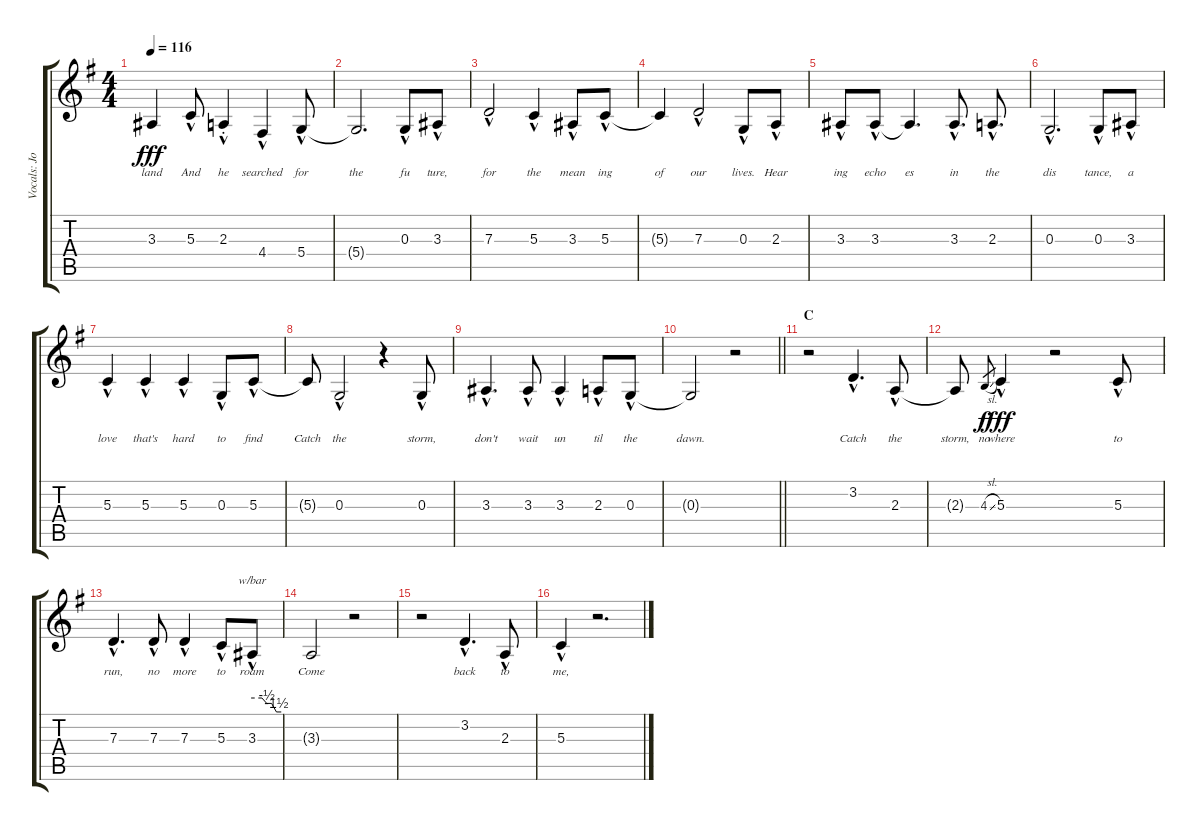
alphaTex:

\track ("Vocals: Johnny" "Vocals: Jo") {instrument lead2sawtooth}
\staff {score tabs}
\tuning (E4 B3 G3 D3 A2 E2) {hide}
\ts (4 4)
\tempo 116
\clef g2
\ks g
3.3{t}.4{lyrics (0 "land") lyrics (1 "") lyrics (2 "") lyrics (3 "") lyrics (4 "") dy fff} 5.3{hac}.8{lyrics (0 "And") lyrics (1 "") lyrics (2 "") lyrics (3 "") lyrics (4 "")} 2.3{hac st}.4{lyrics (0 "he") lyrics (1 "") lyrics (2 "") lyrics (3 "") lyrics (4 "")} 4.4{hac}.4{lyrics (0 "searched") lyrics (1 "") lyrics (2 "") lyrics (3 "") lyrics (4 "")} 5.4{hac}.8{lyrics (0 "for") lyrics (1 "") lyrics (2 "") lyrics (3 "") lyrics (4 "")} |
5.4{t}.2{d lyrics (0 "the") lyrics (1 "") lyrics (2 "") lyrics (3 "") lyrics (4 "")} 0.3{hac}.8{lyrics (0 "fu") lyrics (1 "") lyrics (2 "") lyrics (3 "") lyrics (4 "")} 3.3{hac}.8{lyrics (0 "ture,") lyrics (1 "") lyrics (2 "") lyrics (3 "") lyrics (4 "")} |
7.3{hac}.2{lyrics (0 "for") lyrics (1 "") lyrics (2 "") lyrics (3 "") lyrics (4 "")} 5.3{hac}.4{lyrics (0 "the") lyrics (1 "") lyrics (2 "") lyrics (3 "") lyrics (4 "")} 3.3{hac}.8{lyrics (0 "mean") lyrics (1 "") lyrics (2 "") lyrics (3 "") lyrics (4 "")} 5.3{hac}.8{lyrics (0 "ing") lyrics (1 "") lyrics (2 "") lyrics (3 "") lyrics (4 "")} |
5.3{t}.4{lyrics (0 "of") lyrics (1 "") lyrics (2 "") lyrics (3 "") lyrics (4 "")} 7.3{hac}.2{lyrics (0 "our") lyrics (1 "") lyrics (2 "") lyrics (3 "") lyrics (4 "")} 0.3{hac}.8{lyrics (0 "lives.") lyrics (1 "") lyrics (2 "") lyrics (3 "") lyrics (4 "")} 2.3{hac}.8{lyrics (0 "Hear") lyrics (1 "") lyrics (2 "") lyrics (3 "") lyrics (4 "")} |
3.3{hac}.8{lyrics (0 "ing") lyrics (1 "") lyrics (2 "") lyrics (3 "") lyrics (4 "")} 3.3{hac}.8{lyrics (0 "echo") lyrics (1 "") lyrics (2 "") lyrics (3 "") lyrics (4 "")} 3.3{t}.4{d lyrics (0 "es") lyrics (1 "") lyrics (2 "") lyrics (3 "") lyrics (4 "")} 3.3{hac}.8{d lyrics (0 "in") lyrics (1 "") lyrics (2 "") lyrics (3 "") lyrics (4 "")} 2.3{hac}.8{d lyrics (0 "the") lyrics (1 "") lyrics (2 "") lyrics (3 "") lyrics (4 "")} |
0.3{hac}.2{d lyrics (0 "dis") lyrics (1 "") lyrics (2 "") lyrics (3 "") lyrics (4 "")} 0.3{hac}.8{lyrics (0 "tance,") lyrics (1 "") lyrics (2 "") lyrics (3 "") lyrics (4 "")} 3.3{hac}.8{lyrics (0 "a") lyrics (1 "") lyrics (2 "") lyrics (3 "") lyrics (4 "")} |
5.3{hac}.4{lyrics (0 "love") lyrics (1 "") lyrics (2 "") lyrics (3 "") lyrics (4 "")} 5.3{hac}.4{lyrics (0 "that's") lyrics (1 "") lyrics (2 "") lyrics (3 "") lyrics (4 "")} 5.3{hac}.4{lyrics (0 "hard") lyrics (1 "") lyrics (2 "") lyrics (3 "") lyrics (4 "")} 0.3{hac}.8{lyrics (0 "to") lyrics (1 "") lyrics (2 "") lyrics (3 "") lyrics (4 "")} 5.3{hac}.8{lyrics (0 "find") lyrics (1 "") lyrics (2 "") lyrics (3 "") lyrics (4 "")} |
5.3{t}.8{lyrics (0 "Catch") lyrics (1 "") lyrics (2 "") lyrics (3 "") lyrics (4 "")} 0.3{hac}.2{lyrics (0 "the") lyrics (1 "") lyrics (2 "") lyrics (3 "") lyrics (4 "")} r.4 0.3{hac}.8{lyrics (0 "storm,") lyrics (1 "") lyrics (2 "") lyrics (3 "") lyrics (4 "")} |
3.3{hac}.4{d lyrics (0 "don't") lyrics (1 "") lyrics (2 "") lyrics (3 "") lyrics (4 "")} 3.3{hac}.8{lyrics (0 "wait") lyrics (1 "") lyrics (2 "") lyrics (3 "") lyrics (4 "")} 3.3{hac}.4{lyrics (0 "un") lyrics (1 "") lyrics (2 "") lyrics (3 "") lyrics (4 "")} 2.3{hac}.8{lyrics (0 "til") lyrics (1 "") lyrics (2 "") lyrics (3 "") lyrics (4 "")} 0.3{hac}.8{lyrics (0 "the") lyrics (1 "") lyrics (2 "") lyrics (3 "") lyrics (4 "")} |
\barLineRight lightlight
0.3{t}.2{lyrics (0 "dawn.") lyrics (1 "") lyrics (2 "") lyrics (3 "") lyrics (4 "")} r.2 |
\section ("" "C")
r.2 3.2{hac}.4{d lyrics (0 "Catch") lyrics (1 "") lyrics (2 "") lyrics (3 "") lyrics (4 "")} 2.3{hac}.8{lyrics (0 "the") lyrics (1 "") lyrics (2 "") lyrics (3 "") lyrics (4 "")} |
2.3{t}.8{lyrics (0 "storm,") lyrics (1 "") lyrics (2 "") lyrics (3 "") lyrics (4 "")} 4.3{sl}.8{lyrics (0 "no") lyrics (1 "") lyrics (2 "") lyrics (3 "") lyrics (4 "") gr dy f} 5.3{hac}.4{lyrics (0 "where") lyrics (1 "") lyrics (2 "") lyrics (3 "") lyrics (4 "") dy fff} r.2 5.3{hac}.8{lyrics (0 "to") lyrics (1 "") lyrics (2 "") lyrics (3 "") lyrics (4 "")} |
7.3{hac}.4{d lyrics (0 "run,") lyrics (1 "") lyrics (2 "") lyrics (3 "") lyrics (4 "")} 7.3{hac}.8{lyrics (0 "no") lyrics (1 "") lyrics (2 "") lyrics (3 "") lyrics (4 "")} 7.3{hac}.4{lyrics (0 "more") lyrics (1 "") lyrics (2 "") lyrics (3 "") lyrics (4 "")} 5.3{hac}.8{lyrics (0 "to") lyrics (1 "") lyrics (2 "") lyrics (3 "") lyrics (4 "")} 3.3{hac}.8{tbe (custom default 0 0 20 0 30 -2 40 -2 50 -6 60 -6) lyrics (0 "roam") lyrics (1 "") lyrics (2 "") lyrics (3 "") lyrics (4 "")} |
3.3{t}.2{lyrics (0 "Come") lyrics (1 "") lyrics (2 "") lyrics (3 "") lyrics (4 "")} r.2 |
r.2 3.2{hac}.4{d lyrics (0 "back") lyrics (1 "") lyrics (2 "") lyrics (3 "") lyrics (4 "")} 2.3{hac}.8{lyrics (0 "to") lyrics (1 "") lyrics (2 "") lyrics (3 "") lyrics (4 "")} |
5.3{hac}.4{lyrics (0 "me,") lyrics (1 "") lyrics (2 "") lyrics (3 "") lyrics (4 "")} r.2{d}
